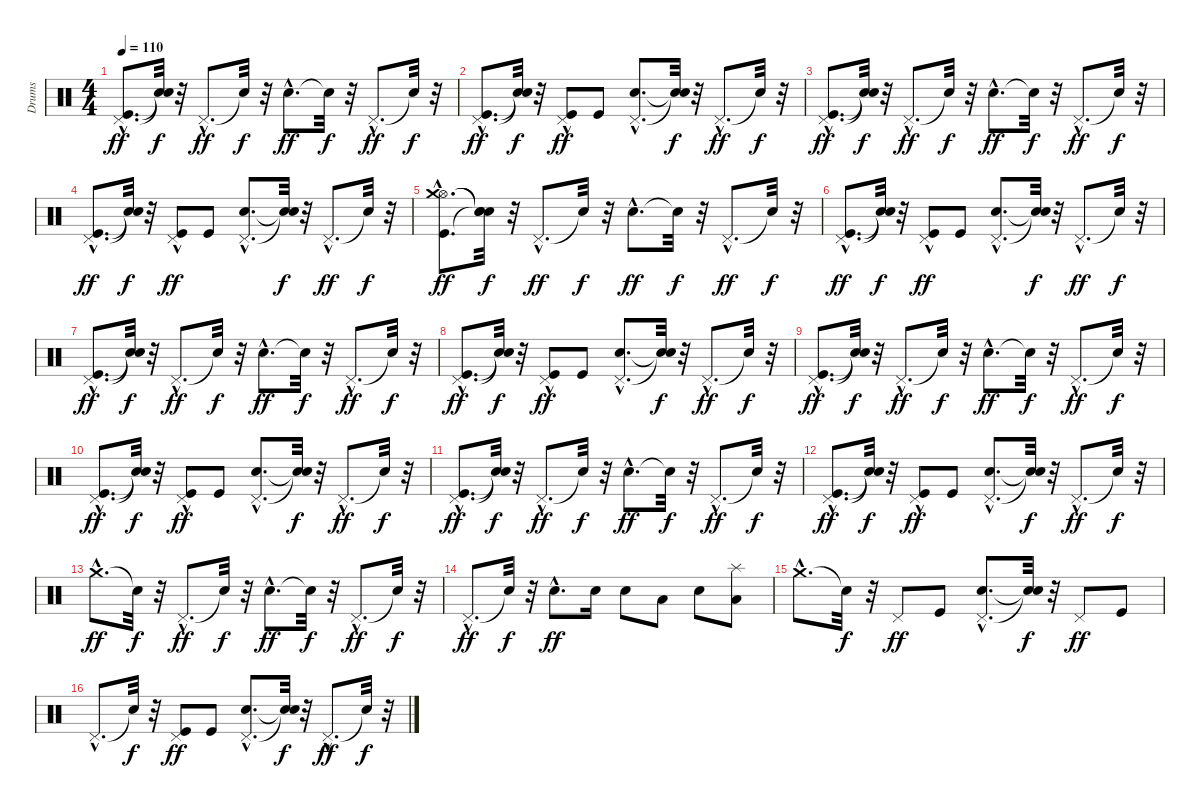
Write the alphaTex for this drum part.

\track ("Drums" "Drums") {instrument percussion}
\staff {score}
\articulation defaults
\ts (4 4)
\tempo 110
\clef neutral
\ks c
("Kick (hit)"{hac} "Pedal Hi-Hat (hit)"{hac}).8{d dy ff} ("Snare (hit)"{t} "Snare (hit)"{t}).32{dy f} r.32 "Pedal Hi-Hat (hit)"{hac}.8{d dy ff} "Snare (hit)"{t}.32{dy f} r.32 "Electric Snare (hit)"{hac}.8{d dy ff} "Snare (hit)"{t}.32{dy f} r.32 "Pedal Hi-Hat (hit)"{hac}.8{d dy ff} "Snare (hit)"{t}.32{dy f} r.32 |
("Kick (hit)"{hac} "Pedal Hi-Hat (hit)"{hac}).8{d dy ff} ("Snare (hit)"{t} "Snare (hit)"{t}).32{dy f} r.32 ("Kick (hit)" "Pedal Hi-Hat (hit)"{hac}).8{dy ff} "Kick (hit)".8 ("Electric Snare (hit)"{hac} "Pedal Hi-Hat (hit)"{hac}).8{d} ("Snare (hit)"{t} "Snare (hit)"{t}).32{dy f} r.32 "Pedal Hi-Hat (hit)"{hac}.8{d dy ff} "Snare (hit)"{t}.32{dy f} r.32 |
("Kick (hit)"{hac} "Pedal Hi-Hat (hit)"{hac}).8{d dy ff} ("Snare (hit)"{t} "Snare (hit)"{t}).32{dy f} r.32 "Pedal Hi-Hat (hit)"{hac}.8{d dy ff} "Snare (hit)"{t}.32{dy f} r.32 "Electric Snare (hit)"{hac}.8{d dy ff} "Snare (hit)"{t}.32{dy f} r.32 "Pedal Hi-Hat (hit)"{hac}.8{d dy ff} "Snare (hit)"{t}.32{dy f} r.32 |
("Kick (hit)"{hac} "Pedal Hi-Hat (hit)"{hac}).8{d dy ff} ("Snare (hit)"{t} "Snare (hit)"{t}).32{dy f} r.32 ("Kick (hit)" "Pedal Hi-Hat (hit)"{hac}).8{dy ff} "Kick (hit)".8 ("Electric Snare (hit)"{hac} "Pedal Hi-Hat (hit)"{hac}).8{d} ("Snare (hit)"{t} "Snare (hit)"{t}).32{dy f} r.32 "Pedal Hi-Hat (hit)"{hac}.8{d dy ff} "Snare (hit)"{t}.32{dy f} r.32 |
("Kick (hit)"{hac} "Hi-Hat (open)"{hac} "Crash medium (hit)"{hac}).8{d dy ff} ("Snare (hit)"{t} "Snare (hit)"{t} "Snare (hit)"{t}).32{dy f} r.32 "Pedal Hi-Hat (hit)"{hac}.8{d dy ff} "Snare (hit)"{t}.32{dy f} r.32 "Electric Snare (hit)"{hac}.8{d dy ff} "Snare (hit)"{t}.32{dy f} r.32 "Pedal Hi-Hat (hit)"{hac}.8{d dy ff} "Snare (hit)"{t}.32{dy f} r.32 |
("Kick (hit)"{hac} "Pedal Hi-Hat (hit)"{hac}).8{d dy ff} ("Snare (hit)"{t} "Snare (hit)"{t}).32{dy f} r.32 ("Kick (hit)" "Pedal Hi-Hat (hit)"{hac}).8{dy ff} "Kick (hit)".8 ("Electric Snare (hit)"{hac} "Pedal Hi-Hat (hit)"{hac}).8{d} ("Snare (hit)"{t} "Snare (hit)"{t}).32{dy f} r.32 "Pedal Hi-Hat (hit)"{hac}.8{d dy ff} "Snare (hit)"{t}.32{dy f} r.32 |
("Kick (hit)"{hac} "Pedal Hi-Hat (hit)"{hac}).8{d dy ff} ("Snare (hit)"{t} "Snare (hit)"{t}).32{dy f} r.32 "Pedal Hi-Hat (hit)"{hac}.8{d dy ff} "Snare (hit)"{t}.32{dy f} r.32 "Electric Snare (hit)"{hac}.8{d dy ff} "Snare (hit)"{t}.32{dy f} r.32 "Pedal Hi-Hat (hit)"{hac}.8{d dy ff} "Snare (hit)"{t}.32{dy f} r.32 |
("Kick (hit)"{hac} "Pedal Hi-Hat (hit)"{hac}).8{d dy ff} ("Snare (hit)"{t} "Snare (hit)"{t}).32{dy f} r.32 ("Kick (hit)" "Pedal Hi-Hat (hit)"{hac}).8{dy ff} "Kick (hit)".8 ("Electric Snare (hit)"{hac} "Pedal Hi-Hat (hit)"{hac}).8{d} ("Snare (hit)"{t} "Snare (hit)"{t}).32{dy f} r.32 "Pedal Hi-Hat (hit)"{hac}.8{d dy ff} "Snare (hit)"{t}.32{dy f} r.32 |
("Kick (hit)"{hac} "Pedal Hi-Hat (hit)"{hac}).8{d dy ff} ("Snare (hit)"{t} "Snare (hit)"{t}).32{dy f} r.32 "Pedal Hi-Hat (hit)"{hac}.8{d dy ff} "Snare (hit)"{t}.32{dy f} r.32 "Electric Snare (hit)"{hac}.8{d dy ff} "Snare (hit)"{t}.32{dy f} r.32 "Pedal Hi-Hat (hit)"{hac}.8{d dy ff} "Snare (hit)"{t}.32{dy f} r.32 |
("Kick (hit)"{hac} "Pedal Hi-Hat (hit)"{hac}).8{d dy ff} ("Snare (hit)"{t} "Snare (hit)"{t}).32{dy f} r.32 ("Kick (hit)" "Pedal Hi-Hat (hit)"{hac}).8{dy ff} "Kick (hit)".8 ("Electric Snare (hit)"{hac} "Pedal Hi-Hat (hit)"{hac}).8{d} ("Snare (hit)"{t} "Snare (hit)"{t}).32{dy f} r.32 "Pedal Hi-Hat (hit)"{hac}.8{d dy ff} "Snare (hit)"{t}.32{dy f} r.32 |
("Kick (hit)"{hac} "Pedal Hi-Hat (hit)"{hac}).8{d dy ff} ("Snare (hit)"{t} "Snare (hit)"{t}).32{dy f} r.32 "Pedal Hi-Hat (hit)"{hac}.8{d dy ff} "Snare (hit)"{t}.32{dy f} r.32 "Electric Snare (hit)"{hac}.8{d dy ff} "Snare (hit)"{t}.32{dy f} r.32 "Pedal Hi-Hat (hit)"{hac}.8{d dy ff} "Snare (hit)"{t}.32{dy f} r.32 |
("Kick (hit)"{hac} "Pedal Hi-Hat (hit)"{hac}).8{d dy ff} ("Snare (hit)"{t} "Snare (hit)"{t}).32{dy f} r.32 ("Kick (hit)" "Pedal Hi-Hat (hit)"{hac}).8{dy ff} "Kick (hit)".8 ("Electric Snare (hit)"{hac} "Pedal Hi-Hat (hit)"{hac}).8{d} ("Snare (hit)"{t} "Snare (hit)"{t}).32{dy f} r.32 "Pedal Hi-Hat (hit)"{hac}.8{d dy ff} "Snare (hit)"{t}.32{dy f} r.32 |
"Crash medium (hit)"{hac}.8{d dy ff} "Snare (hit)"{t}.32{dy f} r.32 "Pedal Hi-Hat (hit)"{hac}.8{d dy ff} "Snare (hit)"{t}.32{dy f} r.32 "Electric Snare (hit)"{hac}.8{d dy ff} "Snare (hit)"{t}.32{dy f} r.32 "Pedal Hi-Hat (hit)"{hac}.8{d dy ff} "Snare (hit)"{t}.32{dy f} r.32 |
"Pedal Hi-Hat (hit)"{hac}.8{d dy ff} "Snare (hit)"{t}.32{dy f} r.32 "Electric Snare (hit)"{hac}.8{d dy ff} "Electric Snare (hit)".16 "Electric Snare (hit)".8 "Low Floor Tom (hit)".8 "Electric Snare (hit)".8 ("Low Floor Tom (hit)" "Splash (hit)").8 |
"Crash medium (hit)"{hac}.8{d} "Snare (hit)"{t}.32{dy f} r.32 "Pedal Hi-Hat (hit)".8{dy ff} "Kick (hit)".8 ("Electric Snare (hit)"{hac} "Pedal Hi-Hat (hit)"{hac}).8{d} ("Snare (hit)"{t} "Snare (hit)"{t}).32{dy f} r.32 "Pedal Hi-Hat (hit)".8{dy ff} "Kick (hit)".8 |
"Pedal Hi-Hat (hit)"{hac}.8{d} "Snare (hit)"{t}.32{dy f} r.32 ("Kick (hit)" "Pedal Hi-Hat (hit)").8{dy ff} "Kick (hit)".8 ("Electric Snare (hit)"{hac} "Pedal Hi-Hat (hit)"{hac}).8{d} ("Snare (hit)"{t} "Snare (hit)"{t}).32{dy f} r.32 "Pedal Hi-Hat (hit)"{hac}.8{d dy ff} "Snare (hit)"{t}.32{dy f} r.32
